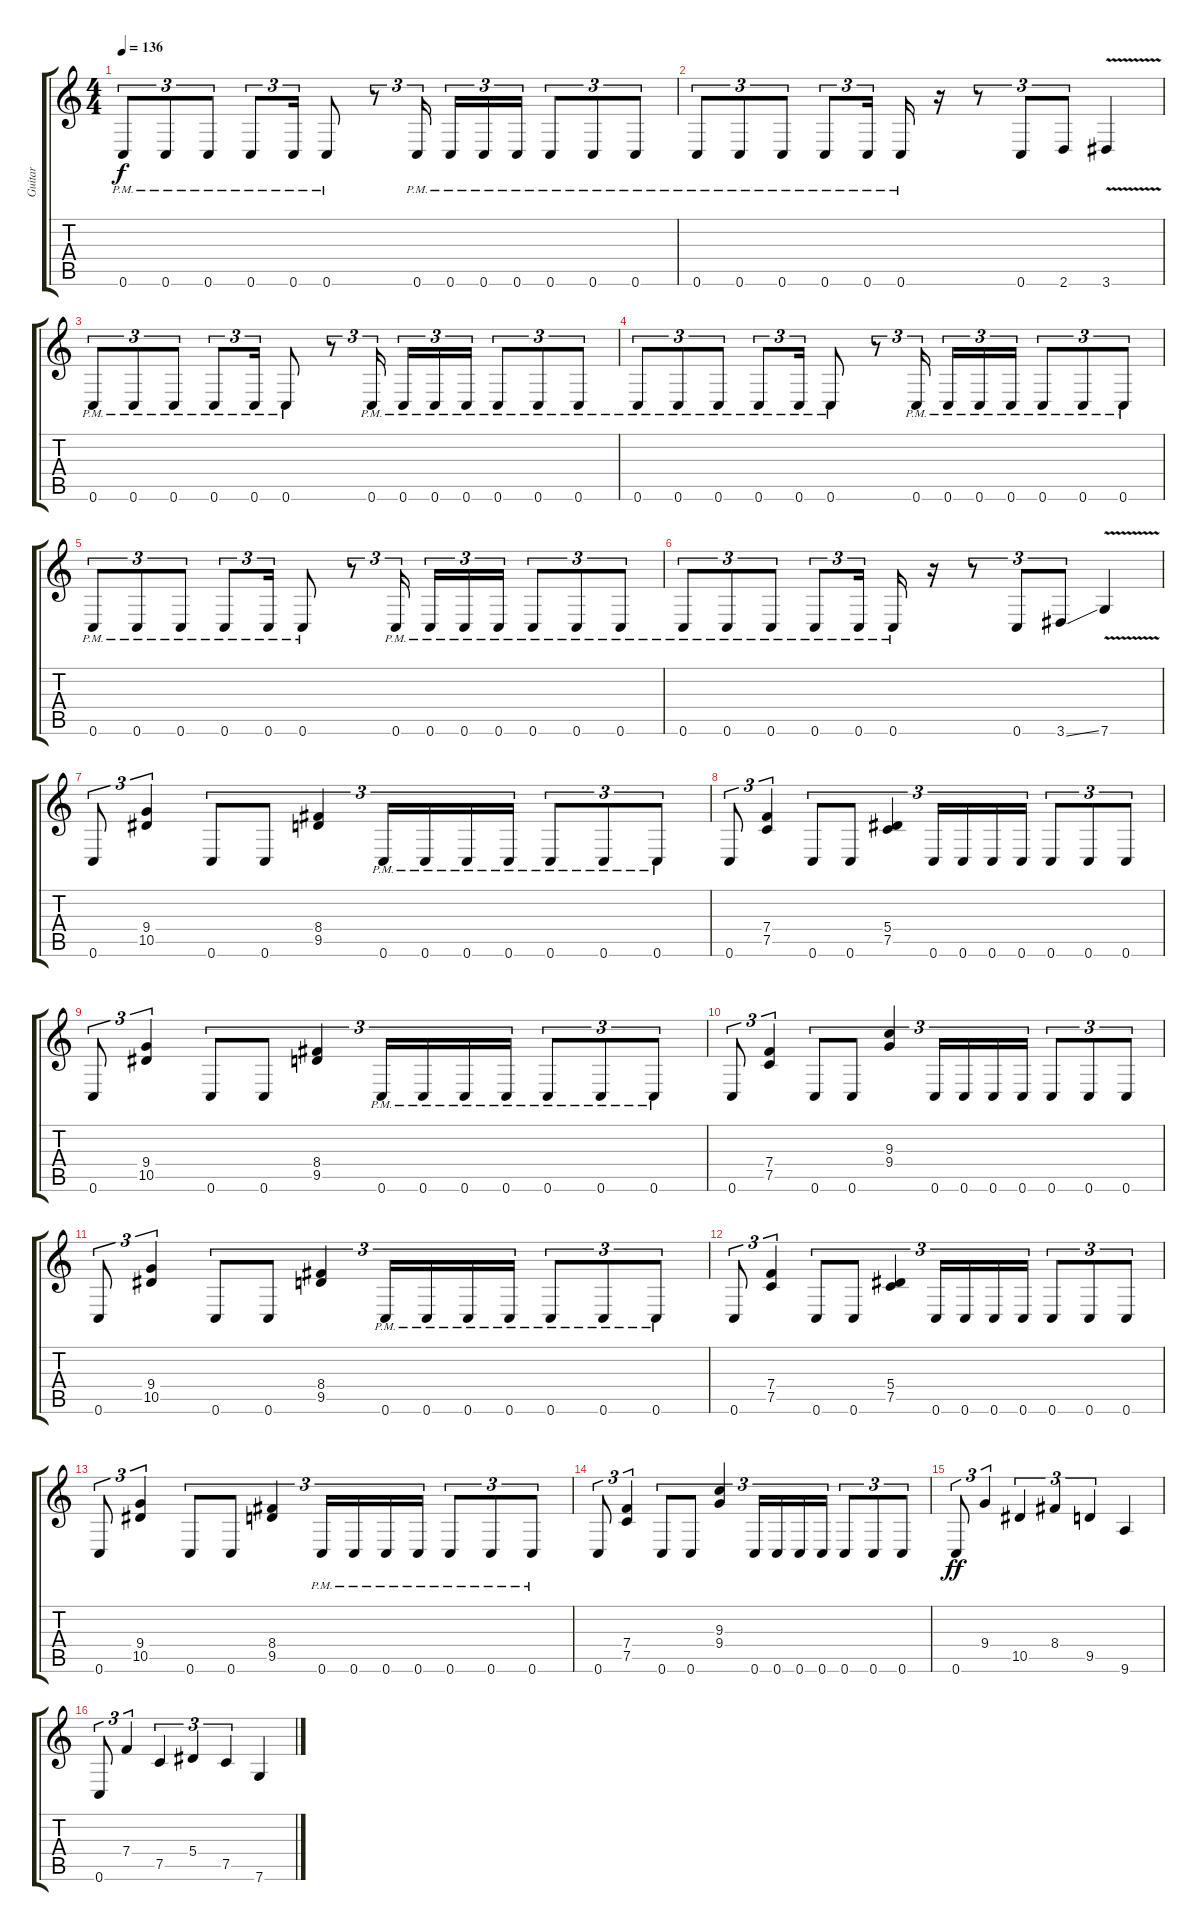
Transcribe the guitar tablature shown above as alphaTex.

\track ("Guitar" "Guitar") {instrument distortionguitar}
\staff {score tabs}
\tuning (C4 G3 Eb3 Bb2 F2 C2) {hide}
\ts (4 4)
\tempo 136
\clef g2
\ks c
0.6{pm}.8{tu (3 2) dy f} 0.6{pm}.8{tu (3 2)} 0.6{pm}.8{tu (3 2)} 0.6{pm}.8{tu (3 2)} 0.6{pm}.16{tu (3 2)} 0.6{pm}.8 r.8{tu (3 2)} 0.6{pm}.16{tu (3 2) beam splitsecondary} 0.6{pm}.16{tu (3 2)} 0.6{pm}.16{tu (3 2)} 0.6{pm}.16{tu (3 2)} 0.6{pm}.8{tu (3 2)} 0.6{pm}.8{tu (3 2)} 0.6{pm}.8{tu (3 2)} |
0.6{pm}.8{tu (3 2)} 0.6{pm}.8{tu (3 2)} 0.6{pm}.8{tu (3 2)} 0.6{pm}.8{tu (3 2)} 0.6{pm}.16{tu (3 2)} 0.6{pm}.16 r.16 r.8{tu (3 2)} 0.6.8{tu (3 2)} 2.6.8{tu (3 2)} 3.6{v}.4 |
0.6{pm}.8{tu (3 2)} 0.6{pm}.8{tu (3 2)} 0.6{pm}.8{tu (3 2)} 0.6{pm}.8{tu (3 2)} 0.6{pm}.16{tu (3 2)} 0.6{pm}.8 r.8{tu (3 2)} 0.6{pm}.16{tu (3 2) beam splitsecondary} 0.6{pm}.16{tu (3 2)} 0.6{pm}.16{tu (3 2)} 0.6{pm}.16{tu (3 2)} 0.6{pm}.8{tu (3 2)} 0.6{pm}.8{tu (3 2)} 0.6{pm}.8{tu (3 2)} |
0.6{pm}.8{tu (3 2)} 0.6{pm}.8{tu (3 2)} 0.6{pm}.8{tu (3 2)} 0.6{pm}.8{tu (3 2)} 0.6{pm}.16{tu (3 2)} 0.6{pm}.8 r.8{tu (3 2)} 0.6{pm}.16{tu (3 2) beam splitsecondary} 0.6{pm}.16{tu (3 2)} 0.6{pm}.16{tu (3 2)} 0.6{pm}.16{tu (3 2)} 0.6{pm}.8{tu (3 2)} 0.6{pm}.8{tu (3 2)} 0.6{pm}.8{tu (3 2)} |
0.6{pm}.8{tu (3 2)} 0.6{pm}.8{tu (3 2)} 0.6{pm}.8{tu (3 2)} 0.6{pm}.8{tu (3 2)} 0.6{pm}.16{tu (3 2)} 0.6{pm}.8 r.8{tu (3 2)} 0.6{pm}.16{tu (3 2) beam splitsecondary} 0.6{pm}.16{tu (3 2)} 0.6{pm}.16{tu (3 2)} 0.6{pm}.16{tu (3 2)} 0.6{pm}.8{tu (3 2)} 0.6{pm}.8{tu (3 2)} 0.6{pm}.8{tu (3 2)} |
0.6{pm}.8{tu (3 2)} 0.6{pm}.8{tu (3 2)} 0.6{pm}.8{tu (3 2)} 0.6{pm}.8{tu (3 2)} 0.6{pm}.16{tu (3 2)} 0.6{pm}.16 r.16 r.8{tu (3 2)} 0.6.8{tu (3 2)} 3.6{ss}.8{tu (3 2)} 7.6{v}.4 |
0.6.8{tu (3 2)} (9.4 10.5).4{tu (3 2)} 0.6.8{tu (3 2)} 0.6.8{tu (3 2)} (8.4 9.5).4{tu (3 2)} 0.6{pm}.16{tu (3 2)} 0.6{pm}.16{tu (3 2)} 0.6{pm}.16{tu (3 2)} 0.6{pm}.16{tu (3 2)} 0.6{pm}.8{tu (3 2)} 0.6{pm}.8{tu (3 2)} 0.6{pm}.8{tu (3 2)} |
0.6.8{tu (3 2)} (7.4 7.5).4{tu (3 2)} 0.6.8{tu (3 2)} 0.6.8{tu (3 2)} (5.4 7.5).4{tu (3 2)} 0.6.16{tu (3 2)} 0.6.16{tu (3 2)} 0.6.16{tu (3 2)} 0.6.16{tu (3 2)} 0.6.8{tu (3 2)} 0.6.8{tu (3 2)} 0.6.8{tu (3 2)} |
0.6.8{tu (3 2)} (9.4 10.5).4{tu (3 2)} 0.6.8{tu (3 2)} 0.6.8{tu (3 2)} (8.4 9.5).4{tu (3 2)} 0.6{pm}.16{tu (3 2)} 0.6{pm}.16{tu (3 2)} 0.6{pm}.16{tu (3 2)} 0.6{pm}.16{tu (3 2)} 0.6{pm}.8{tu (3 2)} 0.6{pm}.8{tu (3 2)} 0.6{pm}.8{tu (3 2)} |
0.6.8{tu (3 2)} (7.4 7.5).4{tu (3 2)} 0.6.8{tu (3 2)} 0.6.8{tu (3 2)} (9.3 9.4).4{tu (3 2)} 0.6.16{tu (3 2)} 0.6.16{tu (3 2)} 0.6.16{tu (3 2)} 0.6.16{tu (3 2)} 0.6.8{tu (3 2)} 0.6.8{tu (3 2)} 0.6.8{tu (3 2)} |
0.6.8{tu (3 2)} (9.4 10.5).4{tu (3 2)} 0.6.8{tu (3 2)} 0.6.8{tu (3 2)} (8.4 9.5).4{tu (3 2)} 0.6{pm}.16{tu (3 2)} 0.6{pm}.16{tu (3 2)} 0.6{pm}.16{tu (3 2)} 0.6{pm}.16{tu (3 2)} 0.6{pm}.8{tu (3 2)} 0.6{pm}.8{tu (3 2)} 0.6{pm}.8{tu (3 2)} |
0.6.8{tu (3 2)} (7.4 7.5).4{tu (3 2)} 0.6.8{tu (3 2)} 0.6.8{tu (3 2)} (5.4 7.5).4{tu (3 2)} 0.6.16{tu (3 2)} 0.6.16{tu (3 2)} 0.6.16{tu (3 2)} 0.6.16{tu (3 2)} 0.6.8{tu (3 2)} 0.6.8{tu (3 2)} 0.6.8{tu (3 2)} |
0.6.8{tu (3 2)} (9.4 10.5).4{tu (3 2)} 0.6.8{tu (3 2)} 0.6.8{tu (3 2)} (8.4 9.5).4{tu (3 2)} 0.6{pm}.16{tu (3 2)} 0.6{pm}.16{tu (3 2)} 0.6{pm}.16{tu (3 2)} 0.6{pm}.16{tu (3 2)} 0.6{pm}.8{tu (3 2)} 0.6{pm}.8{tu (3 2)} 0.6{pm}.8{tu (3 2)} |
0.6.8{tu (3 2)} (7.4 7.5).4{tu (3 2)} 0.6.8{tu (3 2)} 0.6.8{tu (3 2)} (9.3 9.4).4{tu (3 2)} 0.6.16{tu (3 2)} 0.6.16{tu (3 2)} 0.6.16{tu (3 2)} 0.6.16{tu (3 2)} 0.6.8{tu (3 2)} 0.6.8{tu (3 2)} 0.6.8{tu (3 2)} |
0.6.8{tu (3 2) dy ff} 9.4.4{tu (3 2)} 10.5.4{tu (3 2)} 8.4.4{tu (3 2)} 9.5.4{tu (3 2)} 9.6.4 |
0.6.8{tu (3 2)} 7.4.4{tu (3 2)} 7.5.4{tu (3 2)} 5.4.4{tu (3 2)} 7.5.4{tu (3 2)} 7.6.4
